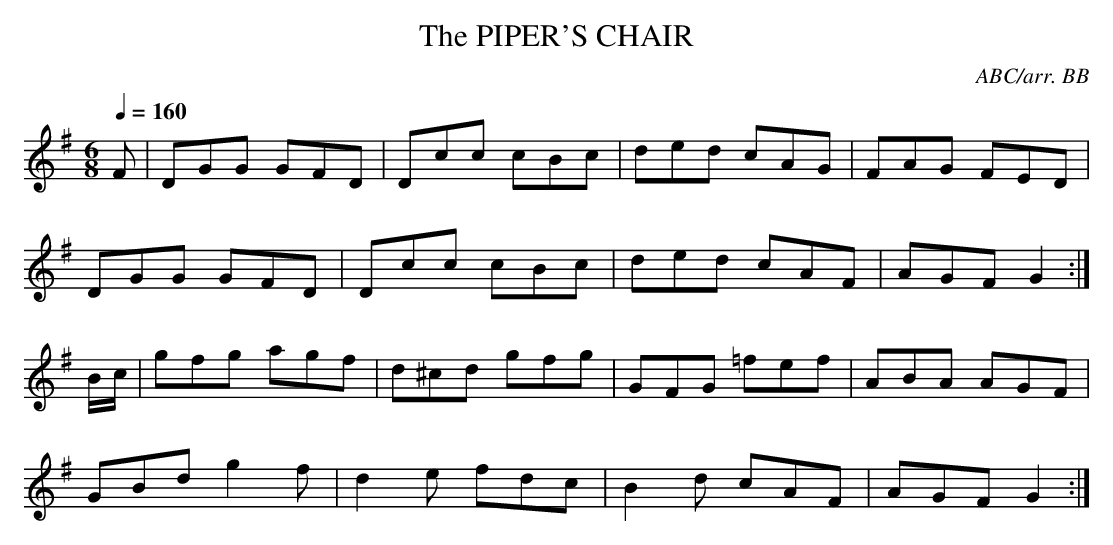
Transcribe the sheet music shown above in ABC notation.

X:1
T:PIPER'S CHAIR, The
C:ABC/arr. BB
M:6/8
Q:1/4=160
K:G
F|DGG GFD|Dcc cBc|ded cAG|FAG FED|
DGG GFD|Dcc cBc|ded cAF|AGF G2:|
B/c/|gfg agf|d^cd gfg|GFG =fef|ABA AGF|
GBd g2f|d2e fdc|B2d cAF|AGF G2:|
